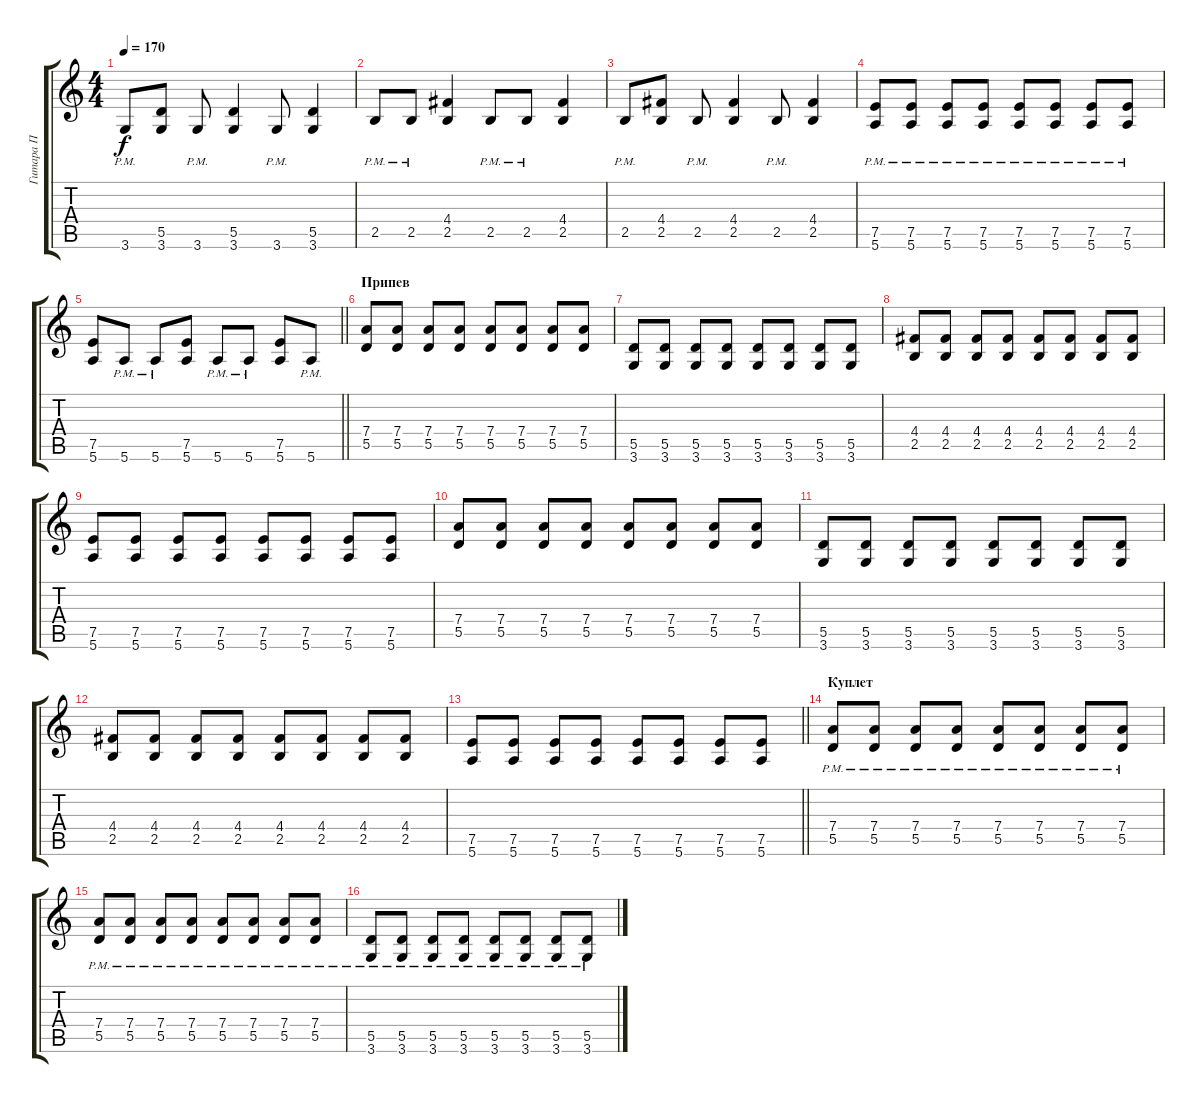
\track ("Гитара П" "Гитара П") {instrument overdrivenguitar}
\staff {score tabs}
\tuning (E4 B3 G3 D3 A2 E2) {hide}
\ts (4 4)
\tempo 170
\clef g2
\ks c
3.6{pm}.8{dy f} (5.5 3.6).8 3.6{pm}.8 (5.5 3.6).4 3.6{pm}.8 (5.5 3.6).4 |
2.5{pm}.8 2.5{pm}.8 (4.4 2.5).4 2.5{pm}.8 2.5{pm}.8 (4.4 2.5).4 |
2.5{pm}.8 (4.4 2.5).8 2.5{pm}.8 (4.4 2.5).4 2.5{pm}.8 (4.4 2.5).4 |
(7.5{pm} 5.6{pm}).8 (7.5{pm} 5.6{pm}).8 (7.5{pm} 5.6{pm}).8 (7.5{pm} 5.6{pm}).8 (7.5{pm} 5.6{pm}).8 (7.5{pm} 5.6{pm}).8 (7.5{pm} 5.6{pm}).8 (7.5{pm} 5.6{pm}).8 |
\barLineRight lightlight
(7.5 5.6).8 5.6{pm}.8 5.6{pm}.8 (7.5 5.6).8 5.6{pm}.8 5.6{pm}.8 (7.5 5.6).8 5.6{pm}.8 |
\section ("" "Припев")
(7.4 5.5).8 (7.4 5.5).8 (7.4 5.5).8 (7.4 5.5).8 (7.4 5.5).8 (7.4 5.5).8 (7.4 5.5).8 (7.4 5.5).8 |
(5.5 3.6).8 (5.5 3.6).8 (5.5 3.6).8 (5.5 3.6).8 (5.5 3.6).8 (5.5 3.6).8 (5.5 3.6).8 (5.5 3.6).8 |
(4.4 2.5).8 (4.4 2.5).8 (4.4 2.5).8 (4.4 2.5).8 (4.4 2.5).8 (4.4 2.5).8 (4.4 2.5).8 (4.4 2.5).8 |
(7.5 5.6).8 (7.5 5.6).8 (7.5 5.6).8 (7.5 5.6).8 (7.5 5.6).8 (7.5 5.6).8 (7.5 5.6).8 (7.5 5.6).8 |
(7.4 5.5).8 (7.4 5.5).8 (7.4 5.5).8 (7.4 5.5).8 (7.4 5.5).8 (7.4 5.5).8 (7.4 5.5).8 (7.4 5.5).8 |
(5.5 3.6).8 (5.5 3.6).8 (5.5 3.6).8 (5.5 3.6).8 (5.5 3.6).8 (5.5 3.6).8 (5.5 3.6).8 (5.5 3.6).8 |
(4.4 2.5).8 (4.4 2.5).8 (4.4 2.5).8 (4.4 2.5).8 (4.4 2.5).8 (4.4 2.5).8 (4.4 2.5).8 (4.4 2.5).8 |
\barLineRight lightlight
(7.5 5.6).8 (7.5 5.6).8 (7.5 5.6).8 (7.5 5.6).8 (7.5 5.6).8 (7.5 5.6).8 (7.5 5.6).8 (7.5 5.6).8 |
\section ("" "Куплет")
(7.4{pm} 5.5{pm}).8 (7.4{pm} 5.5{pm}).8 (7.4{pm} 5.5{pm}).8 (7.4{pm} 5.5{pm}).8 (7.4{pm} 5.5{pm}).8 (7.4{pm} 5.5{pm}).8 (7.4{pm} 5.5{pm}).8 (7.4{pm} 5.5{pm}).8 |
(7.4{pm} 5.5{pm}).8 (7.4{pm} 5.5{pm}).8 (7.4{pm} 5.5{pm}).8 (7.4{pm} 5.5{pm}).8 (7.4{pm} 5.5{pm}).8 (7.4{pm} 5.5{pm}).8 (7.4{pm} 5.5{pm}).8 (7.4{pm} 5.5{pm}).8 |
(5.5{pm} 3.6{pm}).8 (5.5{pm} 3.6{pm}).8 (5.5{pm} 3.6{pm}).8 (5.5{pm} 3.6{pm}).8 (5.5{pm} 3.6{pm}).8 (5.5{pm} 3.6{pm}).8 (5.5{pm} 3.6{pm}).8 (5.5{pm} 3.6{pm}).8
